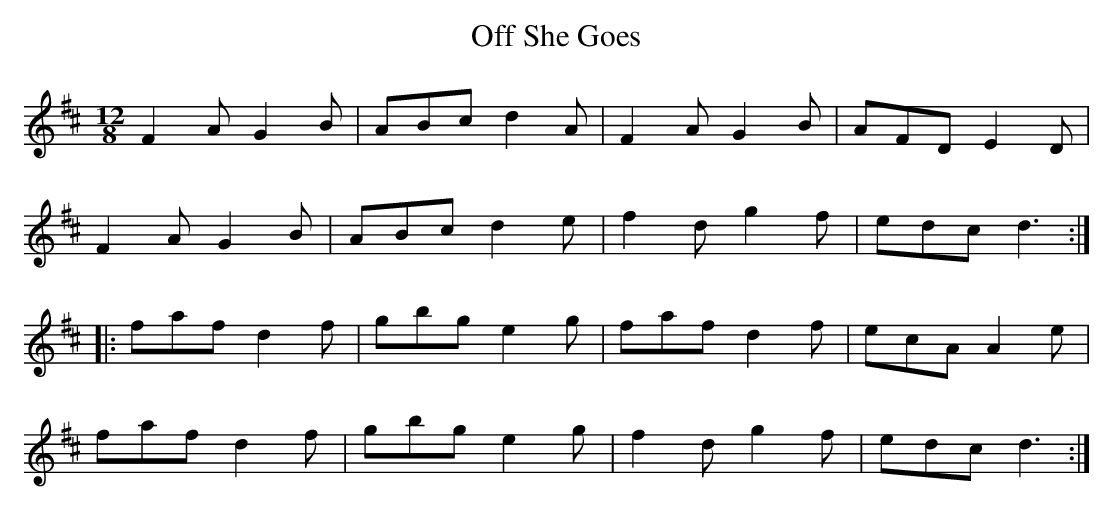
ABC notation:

X:1
T:Off She Goes
M:12/8
L:1/8
K:D
F2A G2B|ABc d2A|F2A G2B|AFD E2D|!
F2A G2B|ABc d2e|f2d g2f|edc d3:|!
|:faf d2f|gbg e2g|faf d2f|ecA A2e|!
faf d2f|gbg e2g|f2d g2f|edc d3:|]!
